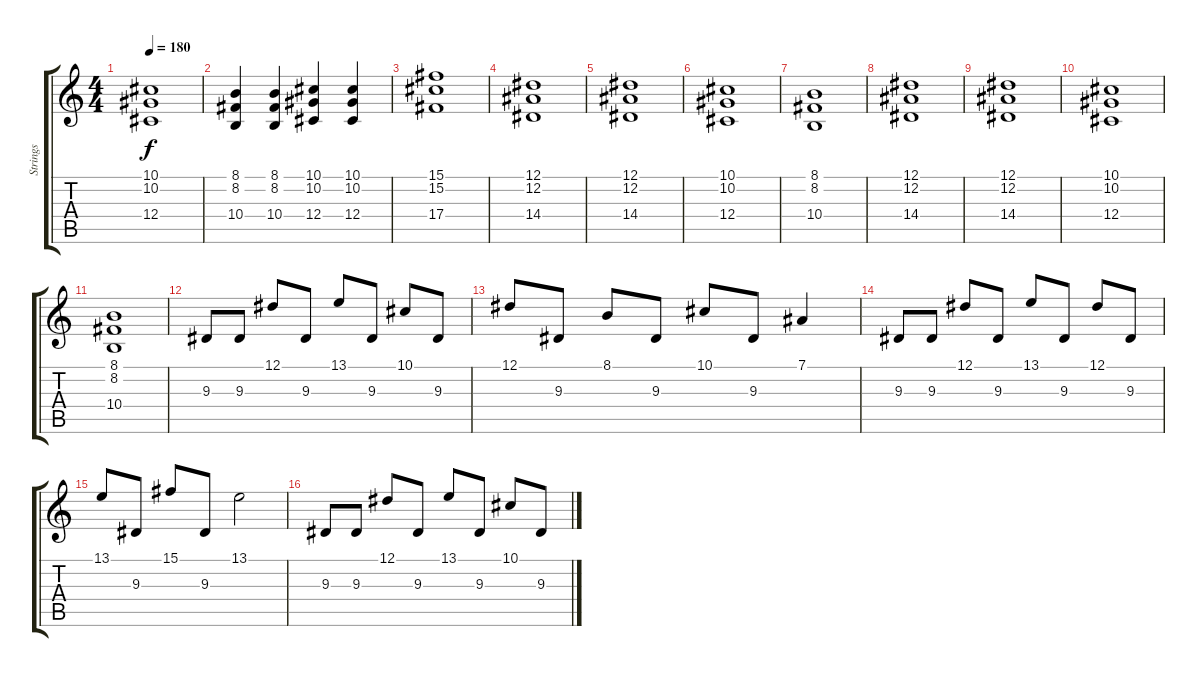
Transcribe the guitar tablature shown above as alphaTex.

\track ("Strings" "Strings") {instrument stringensemble1}
\staff {score tabs}
\tuning (Eb4 Bb3 Gb3 Db3 Ab2 Eb2) {hide}
\ts (4 4)
\tempo 180
\clef g2
\ks c
(10.1 10.2 12.4).1{dy f} |
(8.1 8.2 10.4).4 (8.1 8.2 10.4).4 (10.1 10.2 12.4).4 (10.1 10.2 12.4).4 |
(15.1 15.2 17.4).1 |
(12.1 12.2 14.4).1 |
(12.1 12.2 14.4).1 |
(10.1 10.2 12.4).1 |
(8.1 8.2 10.4).1 |
(12.1 12.2 14.4).1 |
(12.1 12.2 14.4).1 |
(10.1 10.2 12.4).1 |
(8.1 8.2 10.4).1 |
9.3.8 9.3.8 12.1.8 9.3.8 13.1.8 9.3.8 10.1.8 9.3.8 |
12.1.8 9.3.8 8.1.8 9.3.8 10.1.8 9.3.8 7.1.4 |
9.3.8 9.3.8 12.1.8 9.3.8 13.1.8 9.3.8 12.1.8 9.3.8 |
13.1.8 9.3.8 15.1.8 9.3.8 13.1.2 |
9.3.8 9.3.8 12.1.8 9.3.8 13.1.8 9.3.8 10.1.8 9.3.8
